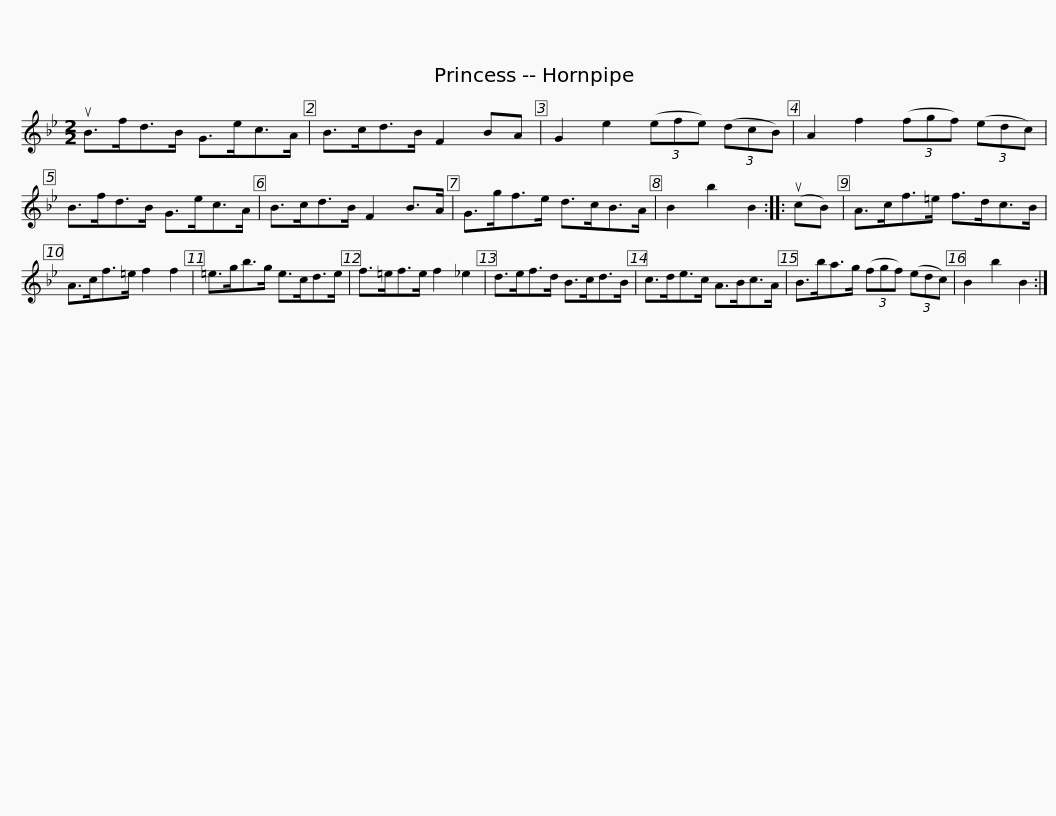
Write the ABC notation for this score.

X:1
L:1/8
M:2/2
I:linebreak $
K:Bb
V:1 treble
V:1
 uB>fd>B G>ec>A | B>cd>B F2 BA | G2 e2 (3(efe) (3(dcB) | A2 f2 (3(fgf) (3(edc) | B>fd>B G>ec>A |$ %5
 B>cd>B F2 B>A | G>gf>e d>cB>A | B2 b2 B2 :: (ucB) | A>cf>=e f>dc>B | %10
 A>cf>=e f2 f2 |$ =e>gb>g e>cd>e | f>=ef>e f2 _e2 | d>ef>d B>cd>B | c>de>c A>Bc>A |$ %15
 B>ba>g (3(fgf) (3(edc) | B2 b2 B2 :| %17
